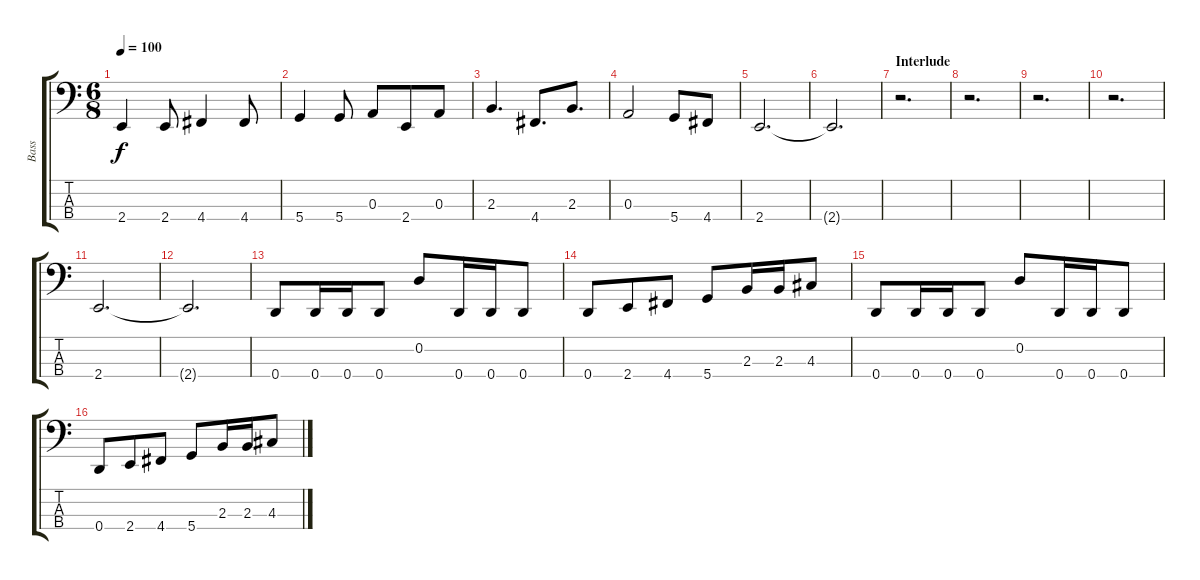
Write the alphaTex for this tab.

\track ("Bass" "Bass") {instrument electricbasspick}
\staff {score tabs}
\tuning (G2 D2 A1 D1) {hide}
\ts (6 8)
\tempo 100
\clef f4
\ks c
2.4.4{dy f} 2.4.8 4.4.4 4.4.8 |
5.4.4 5.4.8 0.3.8 2.4.8 0.3.8 |
2.3.4{d} 4.4.8{d} 2.3.8{d} |
0.3.2 5.4.8 4.4.8 |
2.4.2{d} |
2.4{t}.2{d} |
\section ("" "Interlude")
r.2{d} |
r.2{d} |
r.2{d} |
r.2{d} |
2.4.2{d} |
2.4{t}.2{d} |
0.4.8 0.4.16 0.4.16 0.4.8 0.2.8 0.4.16 0.4.16 0.4.8 |
0.4.8 2.4.8 4.4.8 5.4.8 2.3.16 2.3.16 4.3.8 |
0.4.8 0.4.16 0.4.16 0.4.8 0.2.8 0.4.16 0.4.16 0.4.8 |
0.4.8 2.4.8 4.4.8 5.4.8 2.3.16 2.3.16 4.3.8
